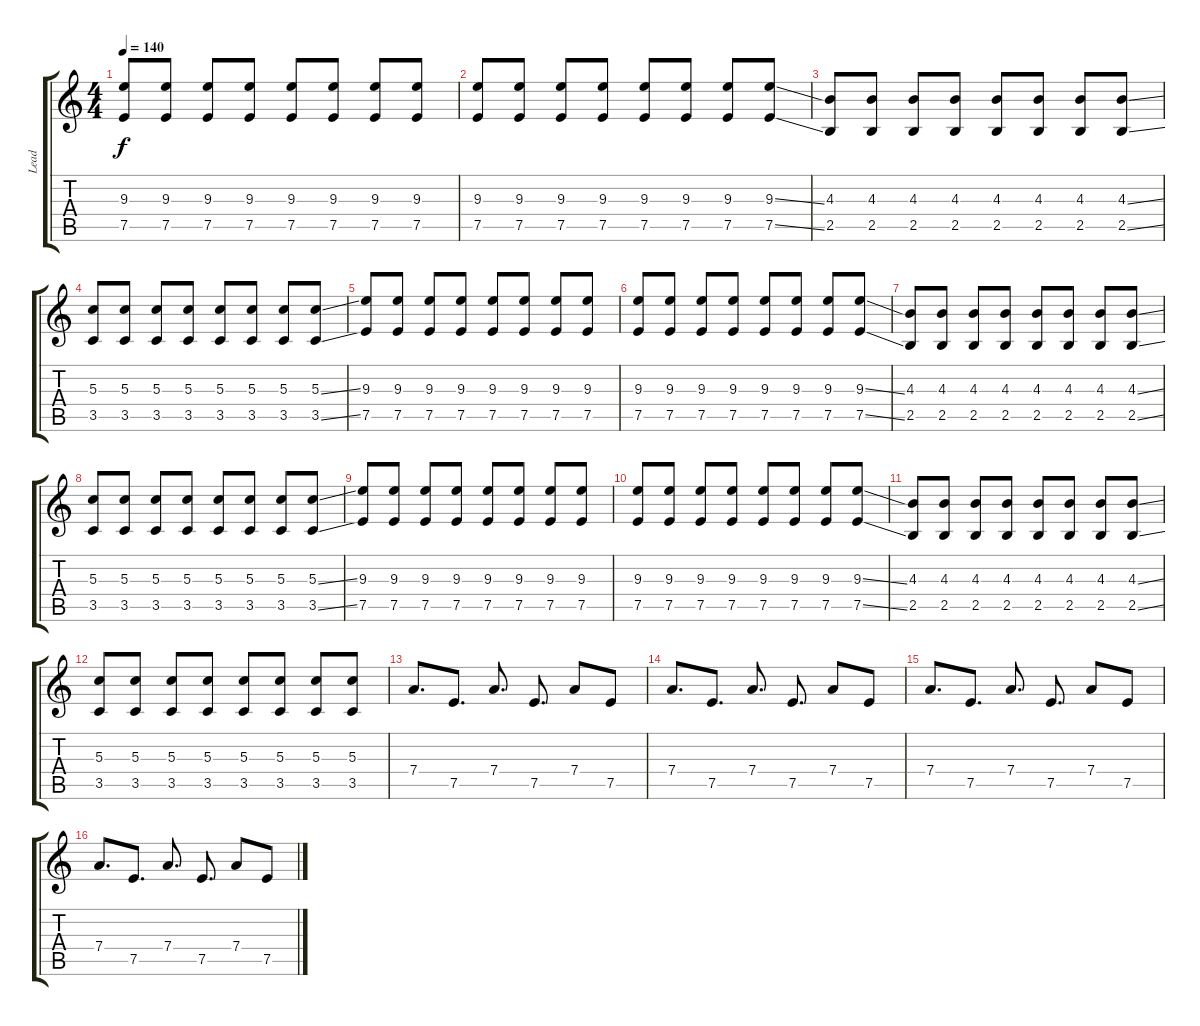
\track ("Lead" "Lead") {instrument overdrivenguitar}
\staff {score tabs}
\tuning (E4 B3 G3 D3 A2 E2) {hide}
\ts (4 4)
\tempo 140
\clef g2
\ks c
(9.3 7.5).8{dy f} (9.3 7.5).8 (9.3 7.5).8 (9.3 7.5).8 (9.3 7.5).8 (9.3 7.5).8 (9.3 7.5).8 (9.3 7.5).8 |
(9.3 7.5).8 (9.3 7.5).8 (9.3 7.5).8 (9.3 7.5).8 (9.3 7.5).8 (9.3 7.5).8 (9.3 7.5).8 (9.3{ss} 7.5{ss}).8 |
(4.3 2.5).8 (4.3 2.5).8 (4.3 2.5).8 (4.3 2.5).8 (4.3 2.5).8 (4.3 2.5).8 (4.3 2.5).8 (4.3{ss} 2.5{ss}).8 |
(5.3 3.5).8 (5.3 3.5).8 (5.3 3.5).8 (5.3 3.5).8 (5.3 3.5).8 (5.3 3.5).8 (5.3 3.5).8 (5.3{ss} 3.5{ss}).8 |
(9.3 7.5).8 (9.3 7.5).8 (9.3 7.5).8 (9.3 7.5).8 (9.3 7.5).8 (9.3 7.5).8 (9.3 7.5).8 (9.3 7.5).8 |
(9.3 7.5).8 (9.3 7.5).8 (9.3 7.5).8 (9.3 7.5).8 (9.3 7.5).8 (9.3 7.5).8 (9.3 7.5).8 (9.3{ss} 7.5{ss}).8 |
(4.3 2.5).8 (4.3 2.5).8 (4.3 2.5).8 (4.3 2.5).8 (4.3 2.5).8 (4.3 2.5).8 (4.3 2.5).8 (4.3{ss} 2.5{ss}).8 |
(5.3 3.5).8 (5.3 3.5).8 (5.3 3.5).8 (5.3 3.5).8 (5.3 3.5).8 (5.3 3.5).8 (5.3 3.5).8 (5.3{ss} 3.5{ss}).8 |
(9.3 7.5).8 (9.3 7.5).8 (9.3 7.5).8 (9.3 7.5).8 (9.3 7.5).8 (9.3 7.5).8 (9.3 7.5).8 (9.3 7.5).8 |
(9.3 7.5).8 (9.3 7.5).8 (9.3 7.5).8 (9.3 7.5).8 (9.3 7.5).8 (9.3 7.5).8 (9.3 7.5).8 (9.3{ss} 7.5{ss}).8 |
(4.3 2.5).8 (4.3 2.5).8 (4.3 2.5).8 (4.3 2.5).8 (4.3 2.5).8 (4.3 2.5).8 (4.3 2.5).8 (4.3{ss} 2.5{ss}).8 |
(5.3 3.5).8 (5.3 3.5).8 (5.3 3.5).8 (5.3 3.5).8 (5.3 3.5).8 (5.3 3.5).8 (5.3 3.5).8 (5.3 3.5).8 |
7.4.8{d} 7.5.8{d} 7.4.8{d} 7.5.8{d} 7.4.8 7.5.8 |
7.4.8{d} 7.5.8{d} 7.4.8{d} 7.5.8{d} 7.4.8 7.5.8 |
7.4.8{d} 7.5.8{d} 7.4.8{d} 7.5.8{d} 7.4.8 7.5.8 |
7.4.8{d} 7.5.8{d} 7.4.8{d} 7.5.8{d} 7.4.8 7.5.8
